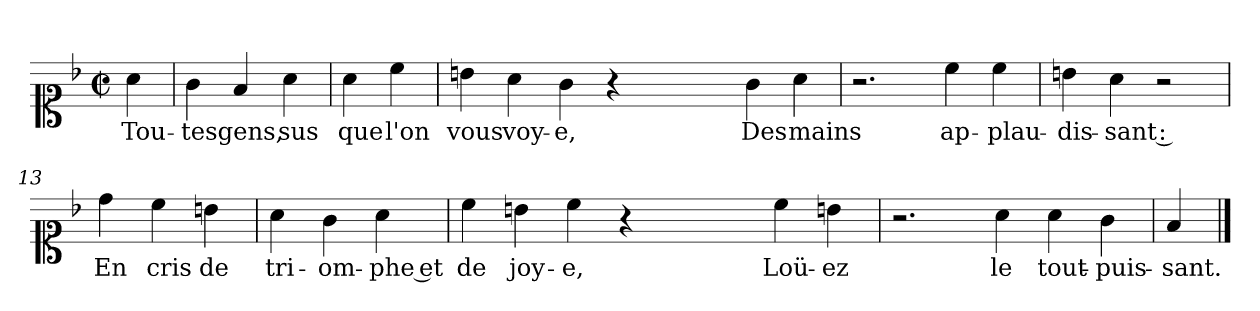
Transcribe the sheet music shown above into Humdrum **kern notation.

**kern	**text
*part1	*part1
*staff1	*staff1
*clefC1	*
*k[b-]	*
*F:	*
*M2/2	*
*met(c|)	*
=1	=1
4a	Tou-
=2	=2
4g	-tes
4f	gens,
4a	sus
=4	=4
4a	que
4cc	l'on
=5	=5
4bn	vous
4a	voy-
4g	-e,
4r	.
2.ryy	.
4g	Des
4a	mains
=10	=10
2.r	.
4cc	ap-
4cc	-plau-
=11	=11
4bn	-dis-
4a	-sant :
2r	.
=13	=13
4dd	En
4cc	cris
4bn	de
=15	=15
4a	tri-
4g	-om-
4a	-phe et
=17	=17
4cc	de
4bn	joy-
4cc	-e,
4r	.
2.ryy	.
4cc	Loü-
4bn	-ez
=22	=22
2.r	.
4a	le
4a	tout -
4g	puis-
=24	=24
4f	-sant.
==	==
*-	*-
